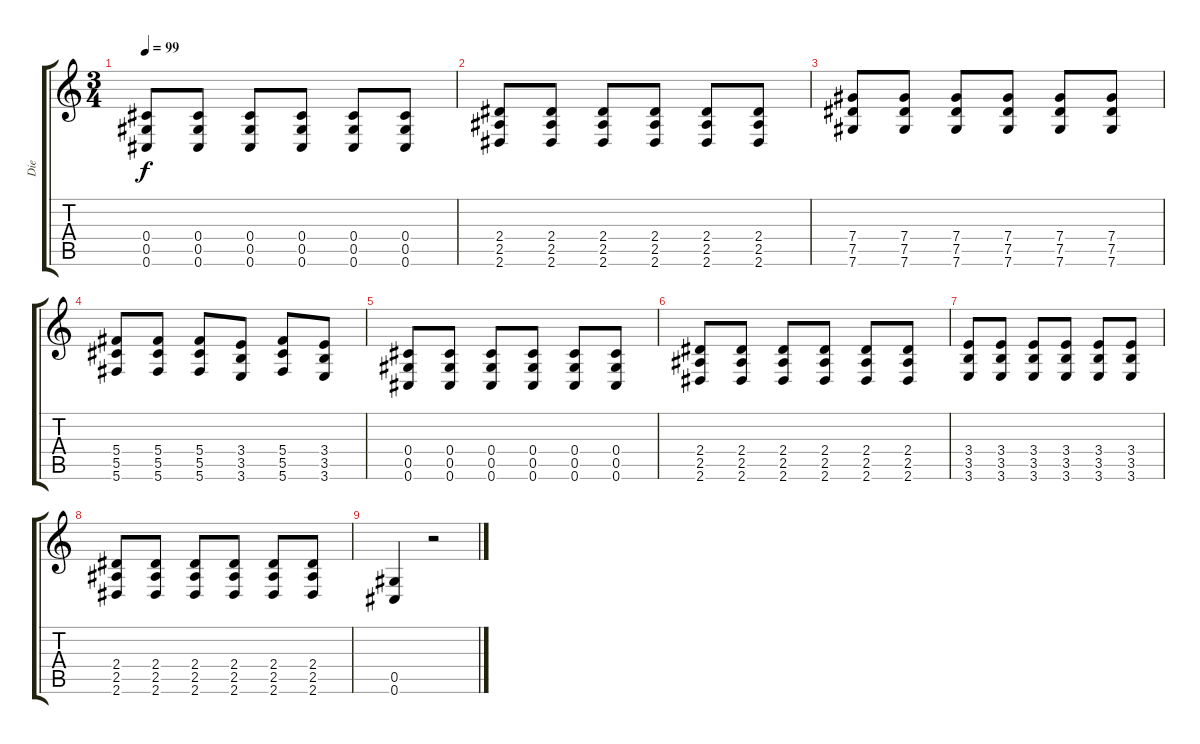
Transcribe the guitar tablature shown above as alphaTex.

\track ("Die" "Die") {instrument electricguitarclean}
\staff {score tabs}
\tuning (Eb4 Bb3 Gb3 Db3 Ab2 Db2) {hide}
\ts (3 4)
\tempo 99
\clef g2
\ks c
(0.4 0.5 0.6).8{dy f} (0.4 0.5 0.6).8 (0.4 0.5 0.6).8 (0.4 0.5 0.6).8 (0.4 0.5 0.6).8 (0.4 0.5 0.6).8 |
(2.4 2.5 2.6).8 (2.4 2.5 2.6).8 (2.4 2.5 2.6).8 (2.4 2.5 2.6).8 (2.4 2.5 2.6).8 (2.4 2.5 2.6).8 |
(7.4 7.5 7.6).8 (7.4 7.5 7.6).8 (7.4 7.5 7.6).8 (7.4 7.5 7.6).8 (7.4 7.5 7.6).8 (7.4 7.5 7.6).8 |
(5.4 5.5 5.6).8 (5.4 5.5 5.6).8 (5.4 5.5 5.6).8 (3.4 3.5 3.6).8 (5.4 5.5 5.6).8 (3.4 3.5 3.6).8 |
(0.4 0.5 0.6).8 (0.4 0.5 0.6).8 (0.4 0.5 0.6).8 (0.4 0.5 0.6).8 (0.4 0.5 0.6).8 (0.4 0.5 0.6).8 |
(2.4 2.5 2.6).8 (2.4 2.5 2.6).8 (2.4 2.5 2.6).8 (2.4 2.5 2.6).8 (2.4 2.5 2.6).8 (2.4 2.5 2.6).8 |
(3.4 3.5 3.6).8 (3.4 3.5 3.6).8 (3.4 3.5 3.6).8 (3.4 3.5 3.6).8 (3.4 3.5 3.6).8 (3.4 3.5 3.6).8 |
(2.4 2.5 2.6).8 (2.4 2.5 2.6).8 (2.4 2.5 2.6).8 (2.4 2.5 2.6).8 (2.4 2.5 2.6).8 (2.4 2.5 2.6).8 |
(0.5 0.6).4 r.2
